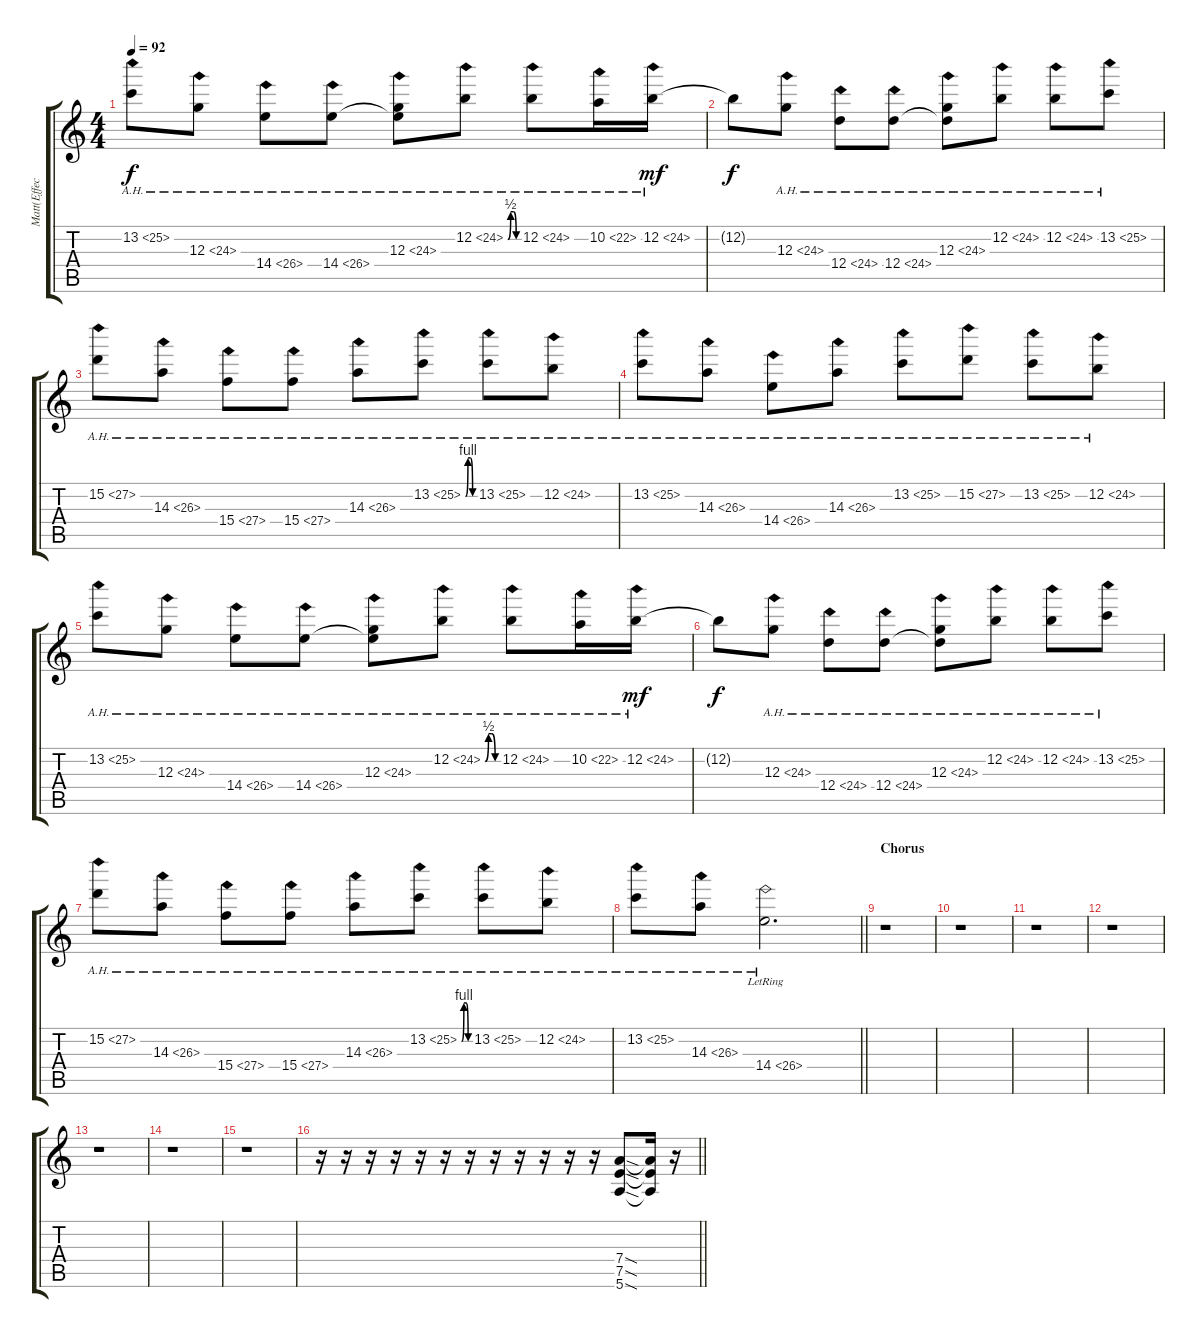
\track ("Matt(Effect)" "Matt(Effec") {instrument distortionguitar}
\staff {score tabs}
\tuning (E4 B3 G3 D3 A2 E2) {hide}
\ts (4 4)
\tempo 92
\clef g2
\ks c
13.2{ah 12}.8{dy f volume 13 instrument distortionguitar} 12.3{ah 12}.8 14.4{ah 12}.8 14.4{ah 12}.8 (12.3{ah 12} 14.4{t}).8 12.2{be (custom 0 0 15 2 30 2 45 0 60 0) ah 12}.8 12.2{ah 12}.8 10.2{ah 12}.16 12.2{ah 12}.16{dy mf} |
12.2{t}.8{dy f} 12.3{ah 12}.8 12.4{ah 12}.8 12.4{ah 12}.8 (12.3{ah 12} 12.4{t}).8 12.2{ah 12}.8 12.2{ah 12}.8 13.2{ah 12}.8 |
15.2{ah 12}.8 14.3{ah 12}.8 15.4{ah 12}.8 15.4{ah 12}.8 14.3{ah 12}.8 13.2{be (custom 0 0 15 4 30 4 45 0 60 0) ah 12}.8 13.2{ah 12}.8 12.2{ah 12}.8 |
13.2{ah 12}.8 14.3{ah 12}.8 14.4{ah 12}.8 14.3{ah 12}.8 13.2{ah 12}.8 15.2{ah 12}.8 13.2{ah 12}.8 12.2{ah 12}.8 |
13.2{ah 12}.8 12.3{ah 12}.8 14.4{ah 12}.8 14.4{ah 12}.8 (12.3{ah 12} 14.4{t}).8 12.2{be (custom 0 0 15 2 30 2 45 0 60 0) ah 12}.8 12.2{ah 12}.8 10.2{ah 12}.16 12.2{ah 12}.16{dy mf} |
12.2{t}.8{dy f} 12.3{ah 12}.8 12.4{ah 12}.8 12.4{ah 12}.8 (12.3{ah 12} 12.4{t}).8 12.2{ah 12}.8 12.2{ah 12}.8 13.2{ah 12}.8 |
15.2{ah 12}.8 14.3{ah 12}.8 15.4{ah 12}.8 15.4{ah 12}.8 14.3{ah 12}.8 13.2{be (custom 0 0 15 4 30 4 45 0 60 0) ah 12}.8 13.2{ah 12}.8 12.2{ah 12}.8 |
\barLineRight lightlight
13.2{ah 12}.8 14.3{ah 12}.8 14.4{ah 12 lr}.2{d} |
\section ("" "Chorus")
r.1 |
r.1 |
r.1 |
r.1 |
r.1 |
r.1 |
r.1 |
\barLineRight lightlight
r.16{volume 16 instrument overdrivenguitar} r.16 r.16 r.16 r.16 r.16 r.16 r.16 r.16 r.16 r.16 r.16 (7.4{sod} 7.5{sod} 5.6{sod}).8 (7.4{t} 7.5{t} 5.6{t}).16 r.16
